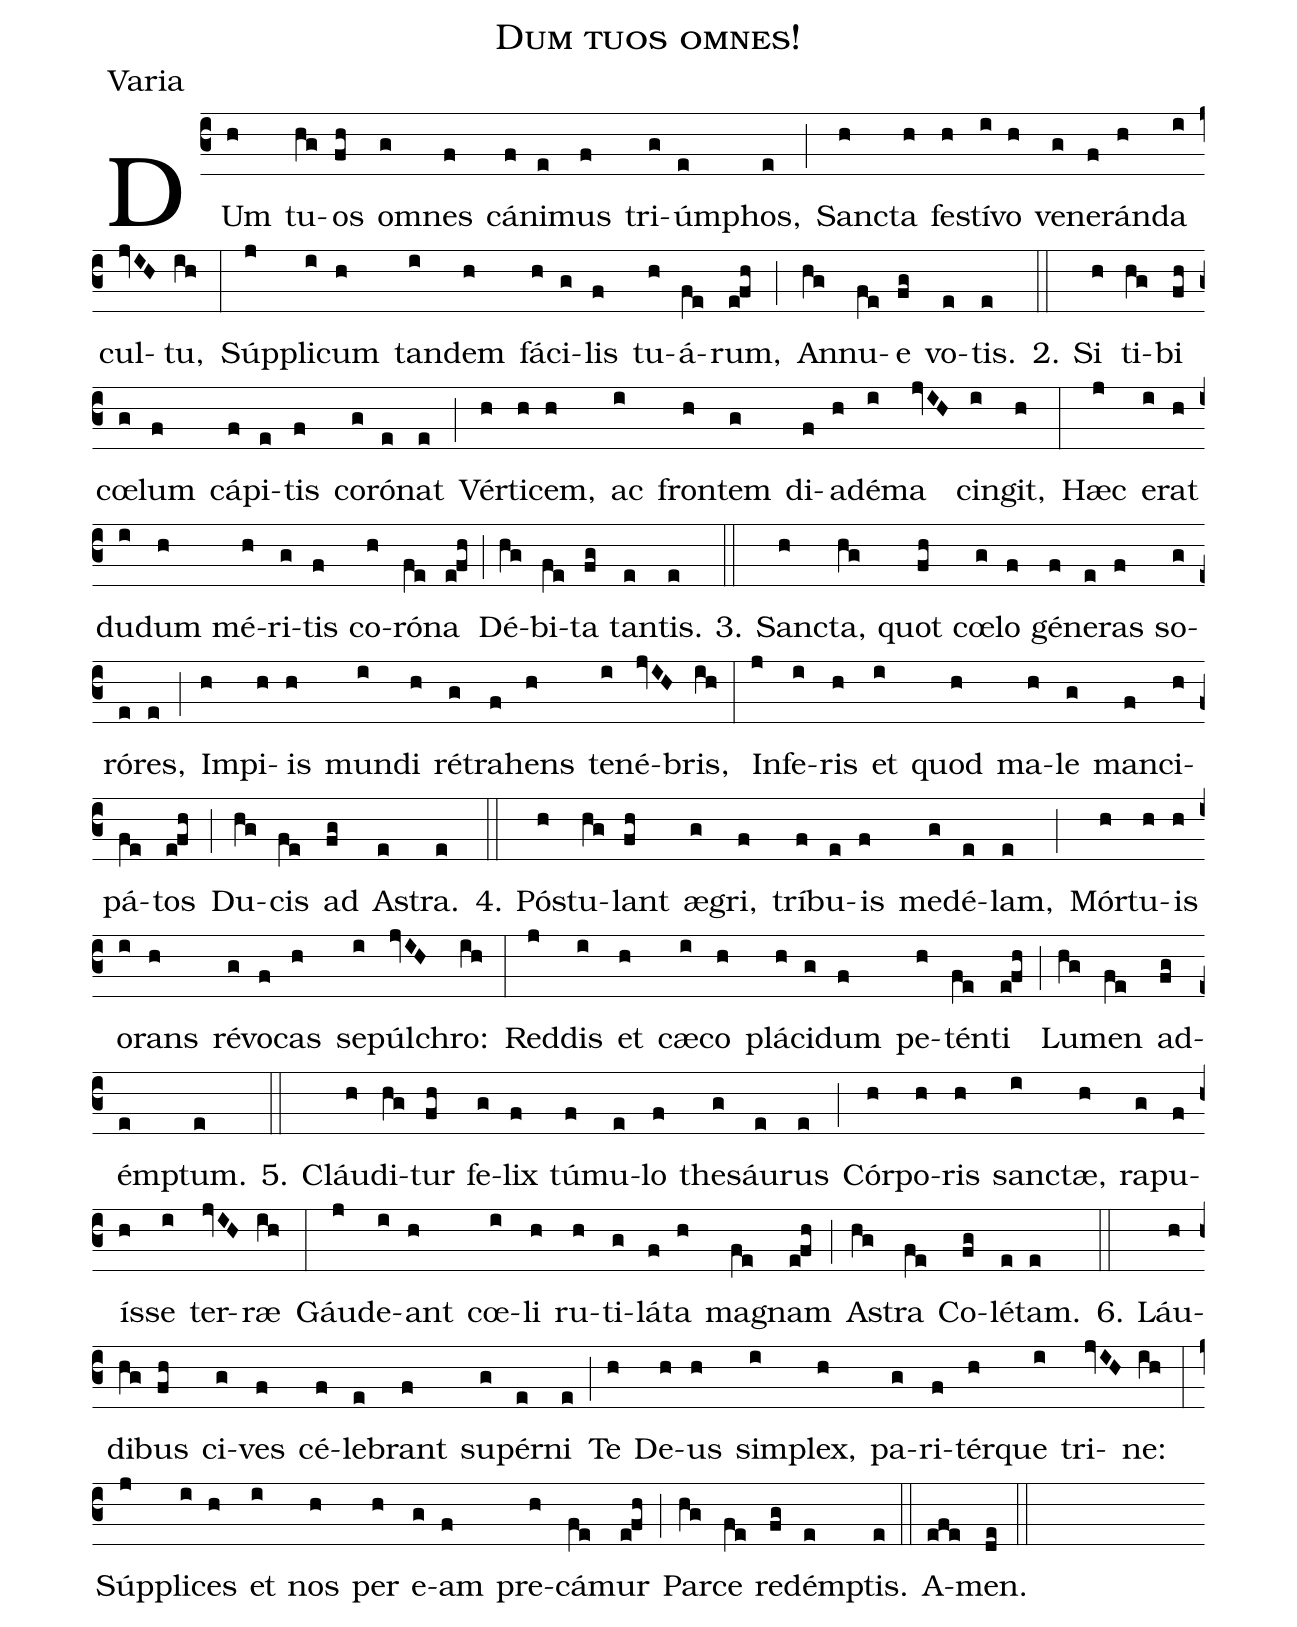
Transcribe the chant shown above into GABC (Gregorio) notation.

name:Dum tuos omnes!;
office-part:Varia;
%%
(c3)DUm(h) tu(hg)os(fh) om(g)nes(f) cá(f)ni(e)mus(f) tri(g)úm(e)phos,(e) (;) San(h)cta(h) fe(h)stí(i)vo(h) ve(g)ne(f)rán(h)da(i) cul(jvIH)tu,(ih) (:) Súp(j)pli(i)cum(h) tan(i)dem(h) fá(h)ci(g)lis(f) tu(h)á(fe)rum,(e!fh) (;) An(hg)nu(fe)e(fg) vo(e)tis.(e) (::) 2. Si(h) ti(hg)bi(fh) cœ(g)lum(f) cá(f)pi(e)tis(f) co(g)ró(e)nat(e) (;) Vér(h)ti(h)cem,(h) ac(i) fron(h)tem(g) di(f)a(h)dé(i)ma(jvIH) cin(i)git,(h) (:) Hæc(j) e(i)rat(h) du(i)dum(h) mé(h)ri(g)tis(f) co(h)ró(fe)na(e!fh) (;) Dé(hg)bi(fe)ta(fg) tan(e)tis.(e) (::) 3. San(h)cta,(hg) quot(fh) cœ(g)lo(f) gé(f)ne(e)ras(f) so(g)ró(e)res,(e) (;) Im(h)pi(h)is(h) mun(i)di(h) ré(g)tra(f)hens(h) te(i)né(jvIH)bris,(ih) (:) In(j)fe(i)ris(h) et(i) quod(h) ma(h)le(g) man(f)ci(h)pá(fe)tos(e!fh) (;) Du(hg)cis(fe) ad(fg) A(e)stra.(e) (::) 4. Póst(h)u(hg)lant(fh) æ(g)gri,(f) trí(f)bu(e)is(f) me(g)dé(e)lam,(e) (;) Mór(h)tu(h)is(h) o(i)rans(h) ré(g)vo(f)cas(h) se(i)púl(jvIH)chro:(ih) (:) Red(j)dis(i) et(h) cæ(i)co(h) plá(h)ci(g)dum(f) pe(h)tén(fe)ti(e!fh) (;) Lu(hg)men(fe) ad(fg)ém(e)ptum.(e) (::) 5. Cláu(h)di(hg)tur(fh) fe(g)lix(f) tú(f)mu(e)lo(f) the(g)sáu(e)rus(e) (;) Cór(h)po(h)ris(h) san(i)ctæ,(h) ra(g)pu(f)ís(h)se(i) ter(jvIH)ræ(ih) (:) Gáu(j)de(i)ant(h) cœ(i)li(h) ru(h)ti(g)lá(f)ta(h) ma(fe)gnam(e!fh) (;) A(hg)stra(fe) Co(fg)lé(e)tam.(e) (::) 6. Láu(h)di(hg)bus(fh) ci(g)ves(f) cé(f)le(e)brant(f) su(g)pér(e)ni(e) (;) Te(h) De(h)us(h) sim(i)plex,(h) pa(g)ri(f)tér(h)que(i) tri(jvIH)ne:(ih) (:) Súp(j)pli(i)ces(h) et(i) nos(h) per(h) e(g)am(f) pre(h)cá(fe)mur(e!fh) (;) Par(hg)ce(fe) red(fg)ém(e)ptis.(e) (::) A(efe)men.(de) (::)
